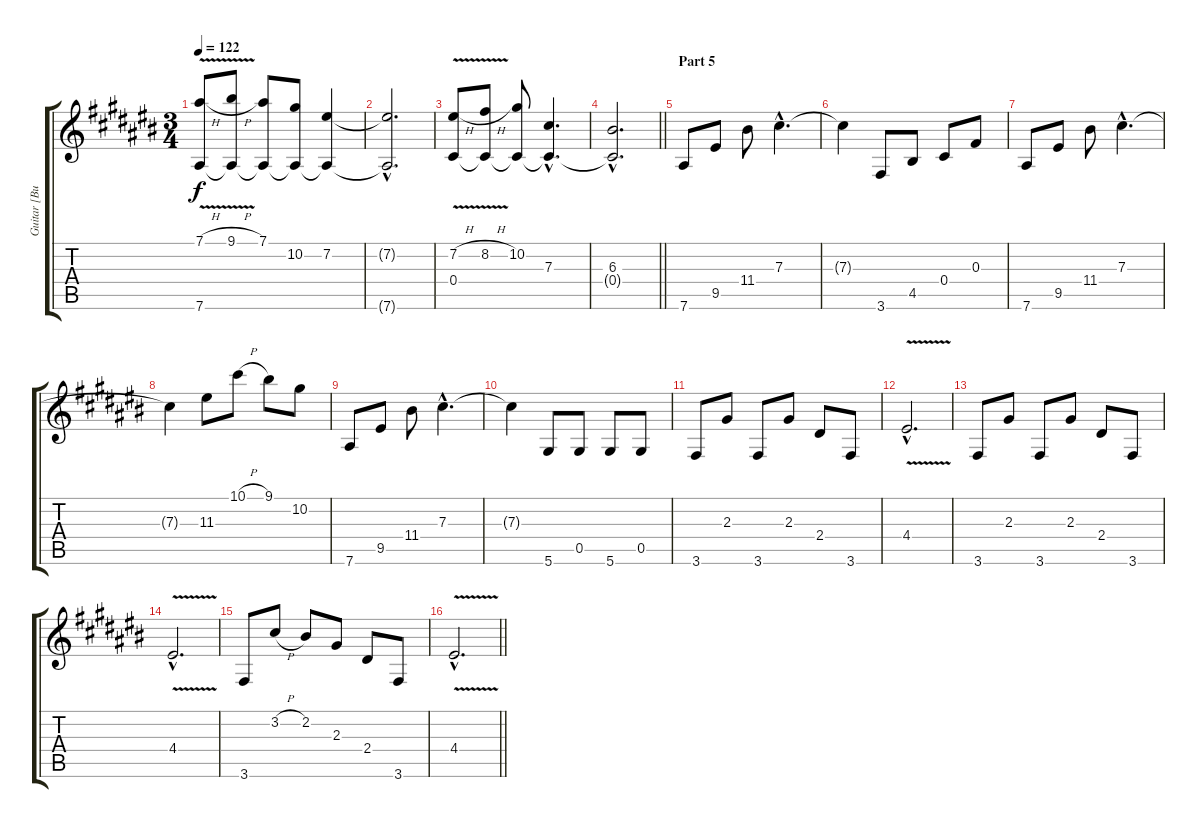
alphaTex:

\track ("Guitar [Buckethead]" "Guitar [Bu") {instrument electricguitarmuted}
\staff {score tabs}
\tuning (Eb4 Bb3 Gb3 Db3 Ab2 Eb2) {hide}
\ts (3 4)
\tempo 122
\clef g2
\ks c#
(7.1{h} 7.6{v}).8{dy f} (9.1{h} 7.6{t}).8 (7.1 7.6{t}).8 (10.2 7.6{t}).8 (7.2 7.6{t}).4 |
(7.2{hac t} 7.6{hac t}).2{d} |
(7.2{h} 0.4{v}).8 (8.2{h} 0.4{t}).8 (10.2 0.4{t}).8 (7.3{hac} 0.4{hac t}).4{d} |
\barLineRight lightlight
(6.3{hac} 0.4{hac t}).2{d} |
\section ("" "Part 5")
7.6.8 9.5.8 11.4.8 7.3{hac}.4{d} |
7.3{t}.4 3.6.8 4.5.8 0.4.8 0.3.8 |
7.6.8 9.5.8 11.4.8 7.3{hac}.4{d} |
7.3{t}.4 11.3.8 10.1{h}.8 9.1.8 10.2.8 |
7.6.8 9.5.8 11.4.8 7.3{hac}.4{d} |
7.3{t}.4 5.6.8 0.5.8 5.6.8 0.5.8 |
3.6.8 2.3.8 3.6.8 2.3.8 2.4.8 3.6.8 |
4.4{v hac}.2{d} |
3.6.8 2.3.8 3.6.8 2.3.8 2.4.8 3.6.8 |
4.4{v hac}.2{d} |
3.6.8 3.2{h}.8 2.2.8 2.3.8 2.4.8 3.6.8 |
\barLineRight lightlight
4.4{v hac}.2{d}
